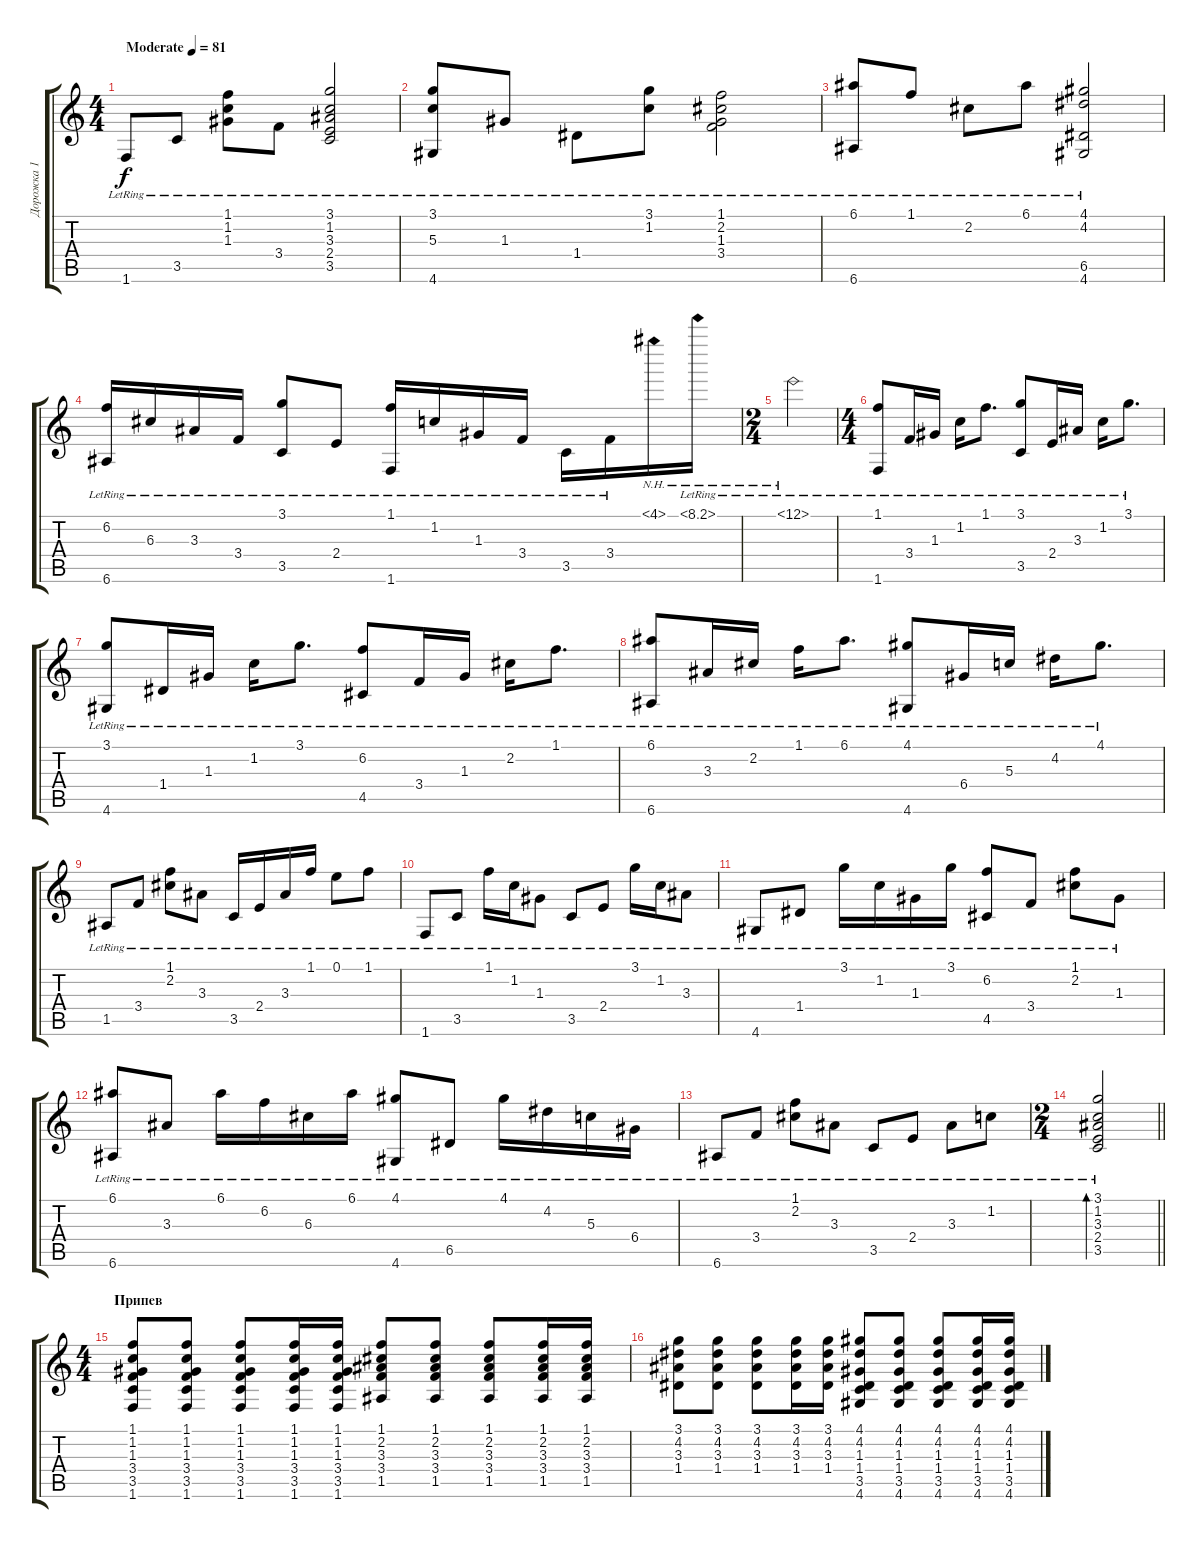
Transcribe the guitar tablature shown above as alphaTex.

\track ("Дорожка 1" "Дорожка 1") {instrument acousticguitarsteel}
\staff {score tabs}
\tuning (E4 B3 G3 D3 A2 E2) {hide}
\ts (4 4)
\tempo (81 "Moderate")
\clef g2
\ks c
1.6{lr}.8{dy f instrument acousticguitarsteel} 3.5{lr}.8 (1.1{lr} 1.2{lr} 1.3{lr}).8 3.4{lr}.8 (3.1{lr} 1.2{lr} 3.3{lr} 2.4{lr} 3.5{lr}).2 |
(3.1{lr} 5.3{lr} 4.6{lr}).8 1.3{lr}.8 1.4{lr}.8 (3.1{lr} 1.2{lr}).8 (1.1{lr} 2.2{lr} 1.3{lr} 3.4{lr}).2 |
(6.1{lr} 6.6{lr}).8 1.1{lr}.8 2.2{lr}.8 6.1{lr}.8 (4.1{lr} 4.2{lr} 6.5{lr} 4.6{lr}).2 |
(6.2{lr} 6.6{lr}).16 6.3{lr}.16 3.3{lr}.16 3.4{lr}.16 (3.1{lr} 3.5{lr}).8 2.4{lr}.8 (1.1{lr} 1.6{lr}).16 1.2{lr}.16 1.3{lr}.16 3.4{lr}.16 3.5{lr}.16 3.4{lr}.16 4.1{nh}.16 8.1{nh lr}.16 |
\ts (2 4)
13.1{nh lr}.2 |
\ts (4 4)
(1.1{lr} 1.6{lr}).8 3.4{lr}.16 1.3{lr}.16 1.2{lr}.16 1.1{lr}.8{d} (3.1{lr} 3.5{lr}).8 2.4{lr}.16 3.3{lr}.16 1.2{lr}.16 3.1{lr}.8{d} |
(3.1{lr} 4.6{lr}).8 1.4{lr}.16 1.3{lr}.16 1.2{lr}.16 3.1{lr}.8{d} (6.2{lr} 4.5{lr}).8 3.4{lr}.16 1.3{lr}.16 2.2{lr}.16 1.1{lr}.8{d} |
(6.1{lr} 6.6{lr}).8 3.3{lr}.16 2.2{lr}.16 1.1{lr}.16 6.1{lr}.8{d} (4.1{lr} 4.6{lr}).8 6.4{lr}.16 5.3{lr}.16 4.2{lr}.16 4.1{lr}.8{d} |
1.5{lr}.8 3.4{lr}.8 (1.1{lr} 2.2{lr}).8 3.3{lr}.8 3.5{lr}.16 2.4{lr}.16 3.3{lr}.16 1.1{lr}.16 0.1{lr}.8 1.1{lr}.8 |
1.6{lr}.8 3.5{lr}.8 1.1{lr}.16 1.2{lr}.16 1.3{lr}.8 3.5{lr}.8 2.4{lr}.8 3.1{lr}.16 1.2{lr}.16 3.3{lr}.8 |
4.6{lr}.8 1.4{lr}.8 3.1{lr}.16 1.2{lr}.16 1.3{lr}.16 3.1{lr}.16 (6.2{lr} 4.5{lr}).8 3.4{lr}.8 (1.1{lr} 2.2{lr}).8 1.3{lr}.8 |
(6.1{lr} 6.6{lr}).8 3.3{lr}.8 6.1{lr}.16 6.2{lr}.16 6.3{lr}.16 6.1{lr}.16 (4.1{lr} 4.6{lr}).8 6.5{lr}.8 4.1{lr}.16 4.2{lr}.16 5.3{lr}.16 6.4{lr}.16 |
6.6{lr}.8 3.4{lr}.8 (1.1{lr} 2.2{lr}).8 3.3{lr}.8 3.5{lr}.8 2.4{lr}.8 3.3{lr}.8 1.2{lr}.8 |
\ts (2 4)
\barLineRight lightlight
(3.1{lr} 1.2{lr} 3.3{lr} 2.4{lr} 3.5{lr}).2{bd 60} |
\ts (4 4)
\section ("" "Припев")
(1.1 1.2 1.3 3.4 3.5 1.6).8 (1.1 1.2 1.3 3.4 3.5 1.6).8 (1.1 1.2 1.3 3.4 3.5 1.6).8 (1.1 1.2 1.3 3.4 3.5 1.6).16 (1.1 1.2 1.3 3.4 3.5 1.6).16 (1.1 2.2 3.3 3.4 1.5).8 (1.1 2.2 3.3 3.4 1.5).8 (1.1 2.2 3.3 3.4 1.5).8 (1.1 2.2 3.3 3.4 1.5).16 (1.1 2.2 3.3 3.4 1.5).16 |
(3.1 4.2 3.3 1.4).8 (3.1 4.2 3.3 1.4).8 (3.1 4.2 3.3 1.4).8 (3.1 4.2 3.3 1.4).16 (3.1 4.2 3.3 1.4).16 (4.1 4.2 1.3 1.4 3.5 4.6).8 (4.1 4.2 1.3 1.4 3.5 4.6).8 (4.1 4.2 1.3 1.4 3.5 4.6).8 (4.1 4.2 1.3 1.4 3.5 4.6).16 (4.1 4.2 1.3 1.4 3.5 4.6).16
